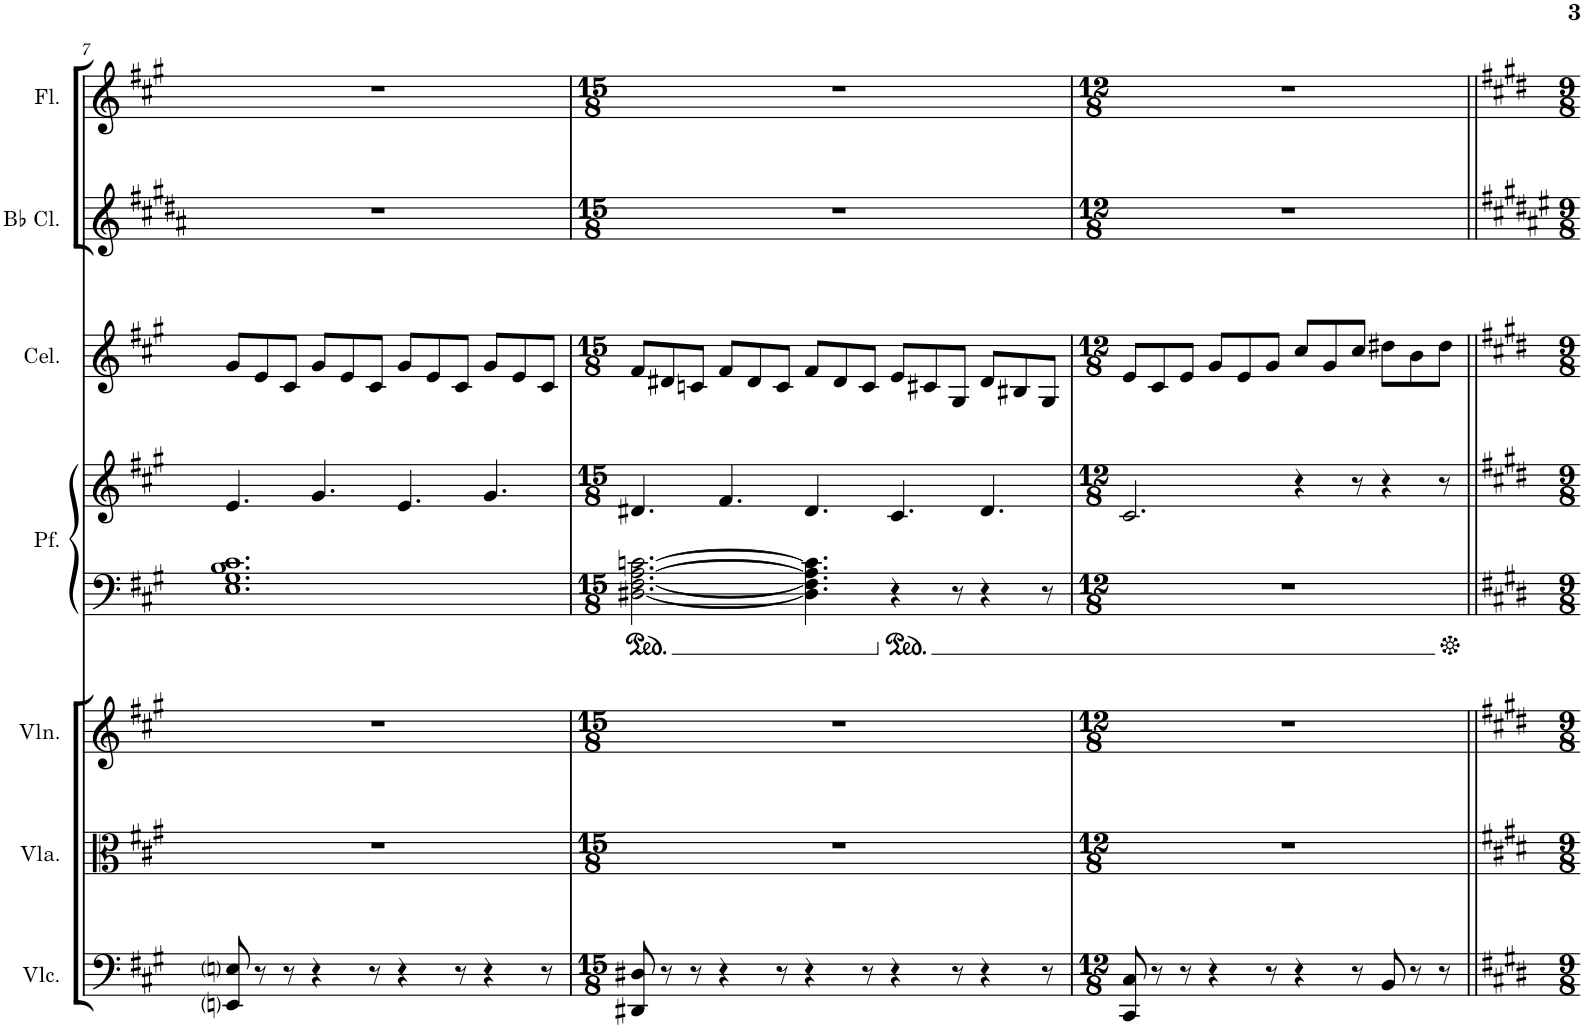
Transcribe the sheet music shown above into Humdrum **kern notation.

**kern	**kern	**kern	**kern	**kern	**kern	**kern	**kern
*part7	*part6	*part5	*part4	*part4	*part3	*part2	*part1
*staff8	*staff7	*staff6	*staff5	*staff4	*staff3	*staff2	*staff1
*I"Violoncellos	*I"Violas	*I"Violins	*I"Pianoforte	*	*I"Celeste / Musical Box	*I"2 Bb Clarinets	*I"2 Flutes
*I'Vlc.	*I'Vla.	*I'Vln.	*I'Pf.	*	*I'Cel.	*I'Bb Cl.	*I'Fl.
!!LO:PB:g=z
*clefF4	*clefC3	*clefG2	*clefF4	*clefG2	*clefG2	*clefG2	*clefG2
*	*	*	*	*	*Trd-7c-12	*Trd1c2	*
*k[f#c#g#]	*k[f#c#g#]	*k[f#c#g#]	*k[f#c#g#]	*k[f#c#g#]	*k[f#c#g#]	*k[f#c#g#d#a#]	*k[f#c#g#]
*M12/8	*M12/8	*M12/8	*M12/8	*M12/8	*M12/8	*M12/8	*M12/8
=7	=7	=7	=7	=7	=7	=7	=7
8EEni/ 8Eni/	1.r	1.r	1.E 1.G# 1.B 1.c#	4.e/	8g#/L	1.r	1.r
8r	.	.	.	.	8e/	.	.
8r	.	.	.	.	8c#/J	.	.
4r	.	.	.	4.g#/	8g#/L	.	.
.	.	.	.	.	8e/	.	.
8r	.	.	.	.	8c#/J	.	.
4r	.	.	.	4.e/	8g#/L	.	.
.	.	.	.	.	8e/	.	.
8r	.	.	.	.	8c#/J	.	.
4r	.	.	.	4.g#/	8g#/L	.	.
.	.	.	.	.	8e/	.	.
8r	.	.	.	.	8c#/J	.	.
=8	=8	=8	=8	=8	=8	=8	=8
*M15/8	*M15/8	*M15/8	*M15/8	*M15/8	*M15/8	*M15/8	*M15/8
8DD#X/ 8D#X/	1...r	1...r	[2.D#X\ [2.F#\ [2.A\ [2.cn\	4.d#X/	8f#/L	1...r	1...r
8r	.	.	.	.	8d#X/	.	.
8r	.	.	.	.	8cn/J	.	.
4r	.	.	.	4.f#/	8f#/L	.	.
.	.	.	.	.	8d#/	.	.
8r	.	.	.	.	8c/J	.	.
4r	.	.	4.D#\] 4.F#\] 4.A\] 4.c\]	4.d#/	8f#/L	.	.
.	.	.	.	.	8d#/	.	.
8r	.	.	.	.	8c/J	.	.
4r	.	.	4r	4.c#/	8e/L	.	.
.	.	.	.	.	8c#X/	.	.
8r	.	.	8r	.	8G#/J	.	.
4r	.	.	4r	4.d#/	8d#/L	.	.
.	.	.	.	.	8B#X/	.	.
8r	.	.	8r	.	8G#/J	.	.
=9	=9	=9	=9	=9	=9	=9	=9
*M12/8	*M12/8	*M12/8	*M12/8	*M12/8	*M12/8	*M12/8	*M12/8
8CC#/ 8C#/	1.r	1.r	1.r	2.c#/	8e/L	1.r	1.r
8r	.	.	.	.	8c#/	.	.
8r	.	.	.	.	8e/J	.	.
4r	.	.	.	.	8g#/L	.	.
.	.	.	.	.	8e/	.	.
8r	.	.	.	.	8g#/J	.	.
4r	.	.	.	4r	8cc#/L	.	.
.	.	.	.	.	8g#/	.	.
8r	.	.	.	8r	8cc#/J	.	.
8BB/	.	.	.	4r	8dd#X\L	.	.
8r	.	.	.	.	8b\	.	.
8r	.	.	.	8r	8dd#\J	.	.
=||	=||	=||	=||	=||	=||	=||	=||
*-	*-	*-	*-	*-	*-	*-	*-
